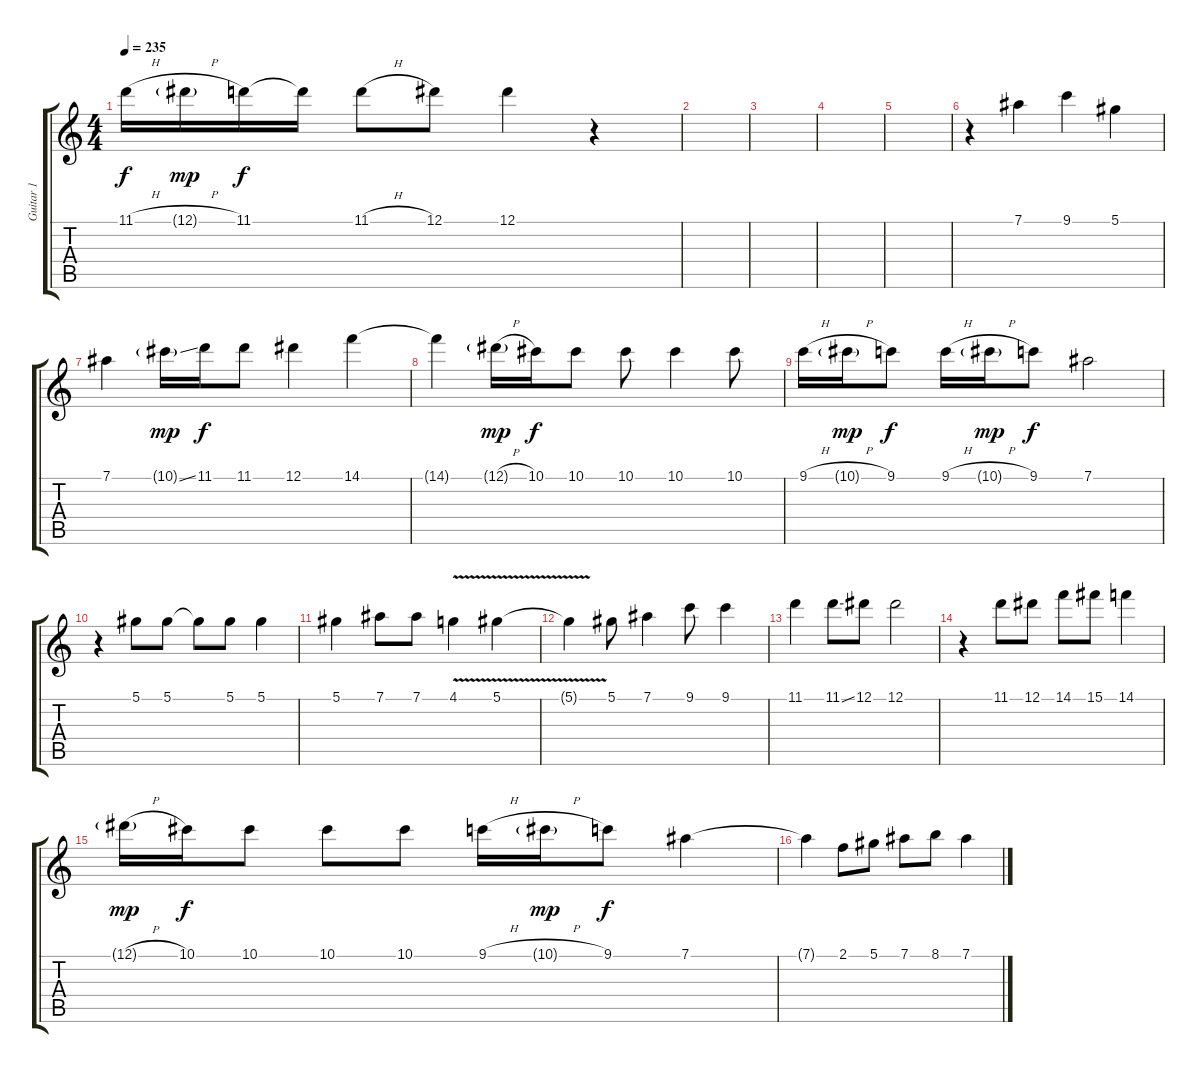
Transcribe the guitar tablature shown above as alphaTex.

\track ("Guitar 1" "Guitar 1") {instrument overdrivenguitar}
\staff {score tabs}
\tuning (Eb4 Bb3 Gb3 Db3 Ab2 Eb2) {hide}
\ts (4 4)
\tempo 235
\clef g2
\ks c
11.1{h}.16{dy f} 12.1{h g}.16{dy mp} 11.1.16{dy f} 11.1{t}.16 11.1{h}.8 12.1.8 12.1.4 r.4 |
|
|
|
|
r.4 7.1.4{volume 0} 9.1.4 5.1.4 |
7.1.4 10.1{ss g}.16{dy mp} 11.1.16{dy f} 11.1.8 12.1.4 14.1.4 |
14.1{t}.4 12.1{h g}.16{dy mp} 10.1.16{dy f} 10.1.8 10.1.8 10.1.4 10.1.8 |
9.1{h}.16 10.1{h g}.16{dy mp} 9.1.8{dy f} 9.1{h}.16 10.1{h g}.16{dy mp} 9.1.8{dy f} 7.1.2 |
r.4 5.1.8{volume 13} 5.1.8 5.1{t}.8 5.1.8 5.1.4 |
5.1.4 7.1.8 7.1.8 4.1{v}.4 5.1{v}.4 |
5.1{t}.4 5.1.8 7.1.4 9.1.8 9.1.4 |
11.1.4 11.1{ss}.8 12.1.8 12.1.2 |
r.4 11.1.8 12.1.8 14.1.8 15.1.8 14.1.4 |
12.1{h g}.16{dy mp} 10.1.16{dy f} 10.1.8 10.1.8 10.1.8 9.1{h}.16 10.1{h g}.16{dy mp} 9.1.8{dy f} 7.1.4 |
7.1{t}.4 2.1.8 5.1.8 7.1.8 8.1.8 7.1.4
